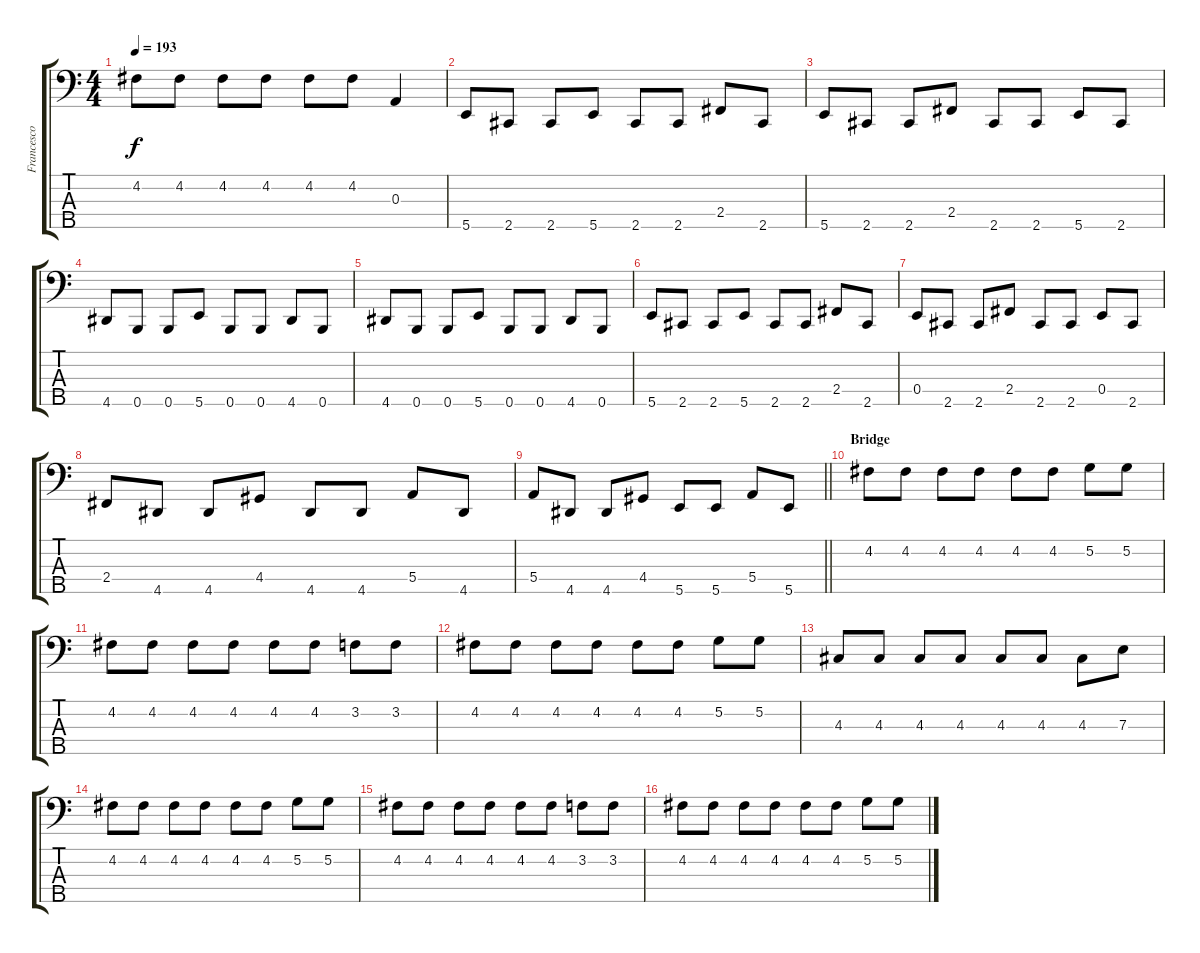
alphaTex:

\track ("Francesco Bucci (5-String)" "Francesco ") {instrument electricbassfinger}
\staff {score tabs}
\tuning (G2 D2 A1 E1 B0) {hide}
\ts (4 4)
\tempo 193
\clef f4
\ks c
4.2.8{dy f} 4.2.8 4.2.8 4.2.8 4.2.8 4.2.8 0.3.4 |
5.5.8 2.5.8 2.5.8 5.5.8 2.5.8 2.5.8 2.4.8 2.5.8 |
5.5.8 2.5.8 2.5.8 2.4.8 2.5.8 2.5.8 5.5.8 2.5.8 |
4.5.8 0.5.8 0.5.8 5.5.8 0.5.8 0.5.8 4.5.8 0.5.8 |
4.5.8 0.5.8 0.5.8 5.5.8 0.5.8 0.5.8 4.5.8 0.5.8 |
5.5.8 2.5.8 2.5.8 5.5.8 2.5.8 2.5.8 2.4.8 2.5.8 |
0.4.8 2.5.8 2.5.8 2.4.8 2.5.8 2.5.8 0.4.8 2.5.8 |
2.4.8 4.5.8 4.5.8 4.4.8 4.5.8 4.5.8 5.4.8 4.5.8 |
\barLineRight lightlight
5.4.8 4.5.8 4.5.8 4.4.8 5.5.8 5.5.8 5.4.8 5.5.8 |
\section ("" "Bridge")
4.2.8 4.2.8 4.2.8 4.2.8 4.2.8 4.2.8 5.2.8 5.2.8 |
4.2.8 4.2.8 4.2.8 4.2.8 4.2.8 4.2.8 3.2.8 3.2.8 |
4.2.8 4.2.8 4.2.8 4.2.8 4.2.8 4.2.8 5.2.8 5.2.8 |
4.3.8 4.3.8 4.3.8 4.3.8 4.3.8 4.3.8 4.3.8 7.3.8 |
4.2.8 4.2.8 4.2.8 4.2.8 4.2.8 4.2.8 5.2.8 5.2.8 |
4.2.8 4.2.8 4.2.8 4.2.8 4.2.8 4.2.8 3.2.8 3.2.8 |
4.2.8 4.2.8 4.2.8 4.2.8 4.2.8 4.2.8 5.2.8 5.2.8
